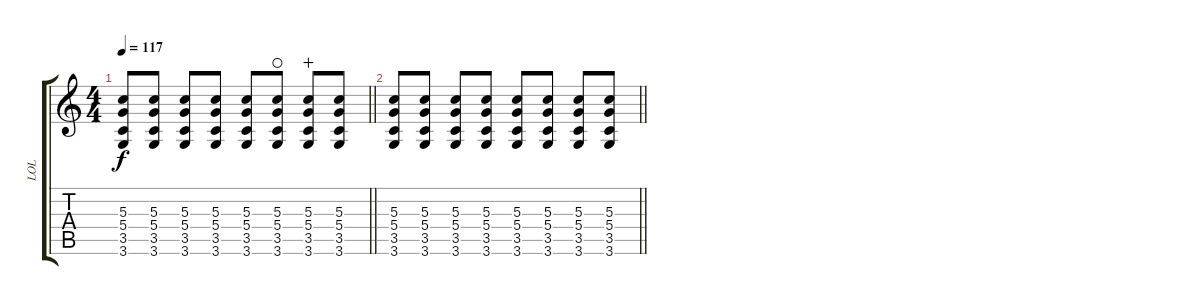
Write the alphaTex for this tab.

\track ("LOL" "LOL") {instrument distortionguitar}
\staff {score tabs}
\tuning (E4 B3 G3 D3 A2 E2) {hide}
\ts (4 4)
\tempo 117
\clef g2
\barLineRight lightlight
\ks c
(5.3 5.4 3.5 3.6).8{dy f volume 5 instrument distortionguitar} (5.3 5.4 3.5 3.6).8 (5.3 5.4 3.5 3.6).8 (5.3 5.4 3.5 3.6).8 (5.3 5.4 3.5 3.6).8{volume 6 instrument distortionguitar} (5.3 5.4 3.5 3.6).8{waho} (5.3 5.4 3.5 3.6).8{wahc} (5.3 5.4 3.5 3.6).8 |
\barLineRight lightlight
(5.3 5.4 3.5 3.6).8 (5.3 5.4 3.5 3.6).8 (5.3 5.4 3.5 3.6).8 (5.3 5.4 3.5 3.6).8 (5.3 5.4 3.5 3.6).8 (5.3 5.4 3.5 3.6).8 (5.3 5.4 3.5 3.6).8 (5.3 5.4 3.5 3.6).8
